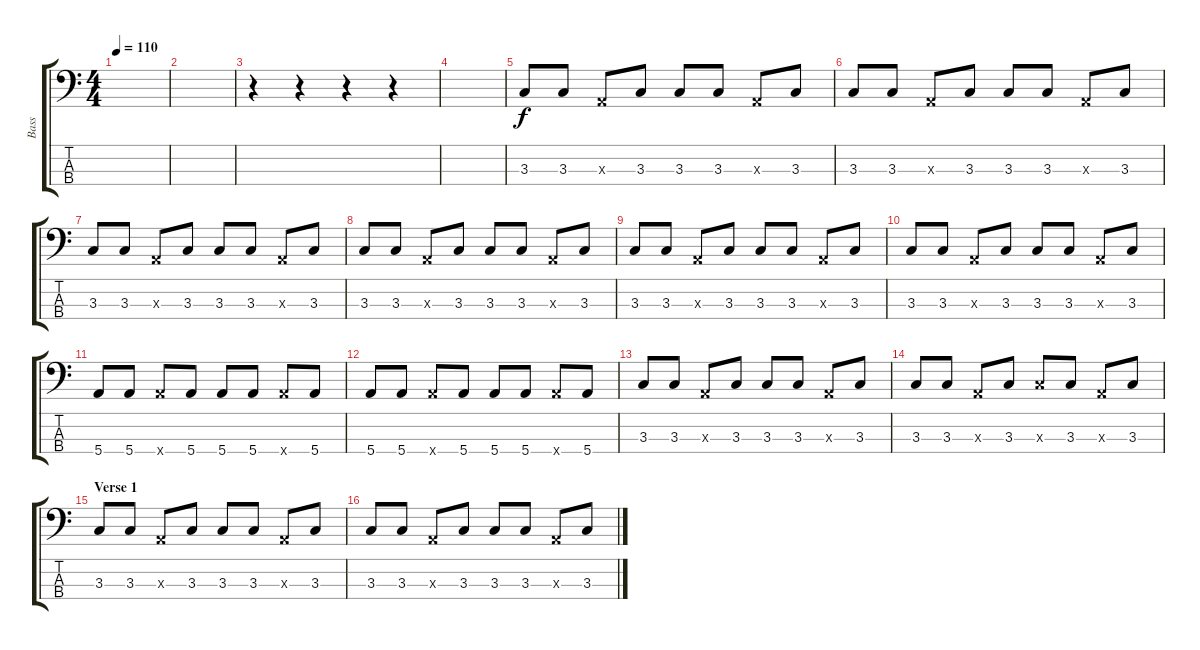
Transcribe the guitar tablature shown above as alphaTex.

\track ("Bass" "Bass") {instrument electricbassfinger}
\staff {score tabs}
\tuning (G2 D2 A1 E1) {hide}
\ts (4 4)
\tempo 110
\clef f4
\ks c
|
|
r.4 r.4 r.4 r.4 |
|
3.3.8 3.3.8 0.3{x}.8 3.3.8 3.3.8 3.3.8 0.3{x}.8 3.3.8 |
3.3.8 3.3.8 0.3{x}.8 3.3.8 3.3.8 3.3.8 0.3{x}.8 3.3.8 |
3.3.8 3.3.8 0.3{x}.8 3.3.8 3.3.8 3.3.8 0.3{x}.8 3.3.8 |
3.3.8 3.3.8 0.3{x}.8 3.3.8 3.3.8 3.3.8 0.3{x}.8 3.3.8 |
3.3.8 3.3.8 0.3{x}.8 3.3.8 3.3.8 3.3.8 0.3{x}.8 3.3.8 |
3.3.8 3.3.8 0.3{x}.8 3.3.8 3.3.8 3.3.8 0.3{x}.8 3.3.8 |
5.4.8 5.4.8 5.4{x}.8 5.4.8 5.4.8 5.4.8 5.4{x}.8 5.4.8 |
5.4.8 5.4.8 5.4{x}.8 5.4.8 5.4.8 5.4.8 5.4{x}.8 5.4.8 |
3.3.8 3.3.8 0.3{x}.8 3.3.8 3.3.8 3.3.8 0.3{x}.8 3.3.8 |
3.3.8 3.3.8 0.3{x}.8 3.3.8 3.3{x}.8 3.3.8 0.3{x}.8 3.3.8 |
\section ("" "Verse 1")
3.3.8 3.3.8 0.3{x}.8 3.3.8 3.3.8 3.3.8 0.3{x}.8 3.3.8 |
3.3.8 3.3.8 0.3{x}.8 3.3.8 3.3.8 3.3.8 0.3{x}.8 3.3.8
